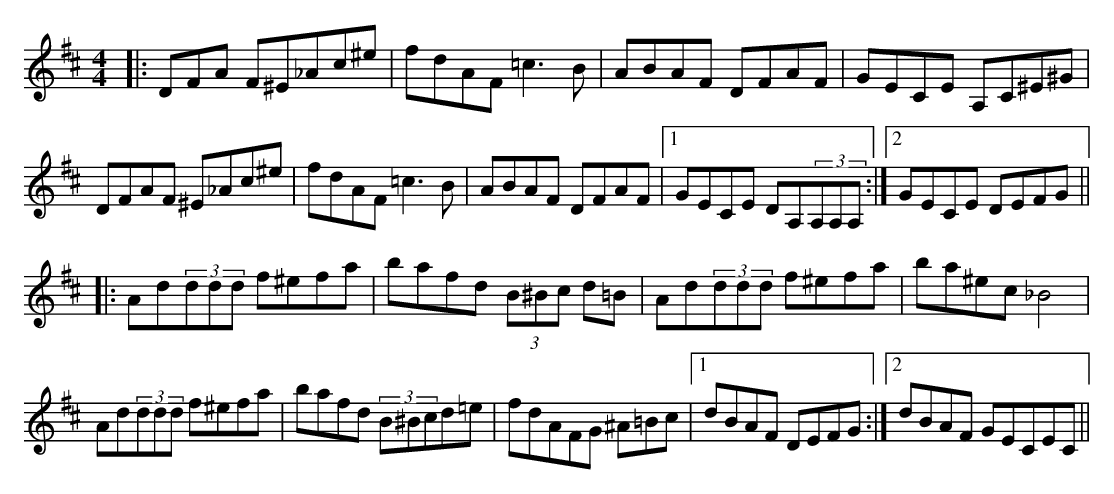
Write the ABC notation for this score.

X:1
M:4/4
K:D
|:DFA F^E_Ac^e|fdAF =c3B|ABAF DFAF|GECE 3A,C^E^G|
DFAF ^E_Ac^e|fdAF =c3B|ABAF DFAF|1 GECE DA,(3A,A,A,:|2 GECE DEFG||
|:Ad(3ddd f^efa|bafd (3B^Bc d=B|Ad(3ddd f^efa|ba^ec_B4|
Ad(3ddd f^efa|bafd (3B^Bcd=e|fdAFG ^A=Bc|1 dBAF DEFG:|2 dBAF GECEC||
